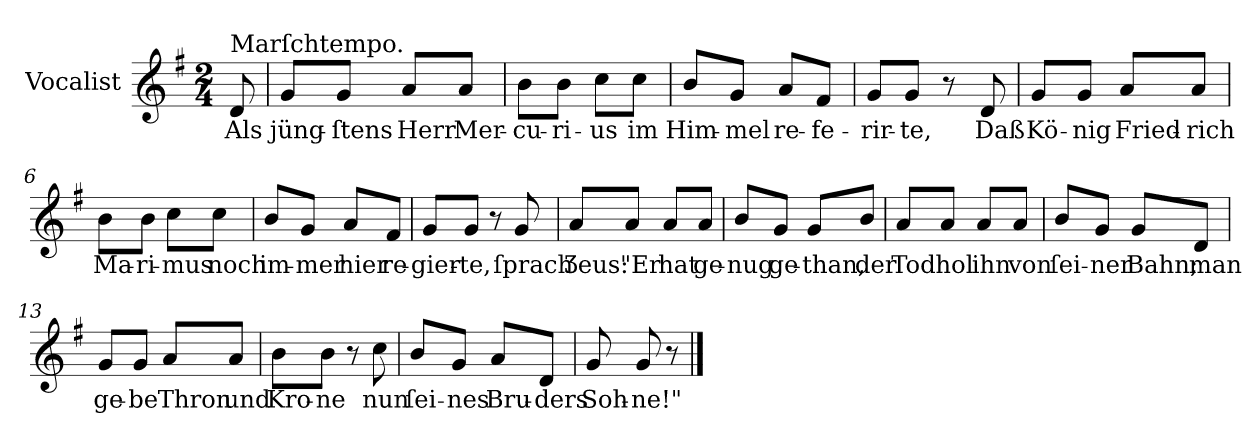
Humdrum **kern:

**kern	**text
*part1	*part1
*staff1	*staff1
*I"Vocalist	*
*clefG2	*
*k[f#]	*
*G:	*
*M2/4	*
=	=
!LO:TX:a:t=Marſchtempo.	!
8d	Als
=1	=1
8g/L	jüng-
8g/J	-ſtens
8a/L	Herr
8a/J	Mer-
=2	=2
8b\L	-cu-
8b\J	-ri-
8cc\L	-us
8cc\J	im
=3	=3
8b/L	Him-
8g/J	-mel
8a/L	re-
8f#/J	-fe-
=4	=4
8g/L	-rir-
8g/J	-te,
8r	.
8d	Daß
=5	=5
8g/L	Kö-
8g/J	-nig
8a/L	Fried-
8a/J	-rich
=6	=6
8b\L	Ma-
8b\J	-ri-
8cc\L	-mus
8cc\J	noch
=7	=7
8b/L	im-
8g/J	-mer
8a/L	hier
8f#/J	re-
=8	=8
8g/L	-gier-
8g/J	-te,
8r	.
8g	ſprach
=9	=9
8a/L	Ʒeus:
8a/J	"Er
8a/L	hat
8a/J	ge-
=10	=10
8b/L	-nug
8g/J	ge-
8g/L	-than,
8b/J	der
=11	=11
8a/L	Tod
8a/J	hol
8a/L	ihn
8a/J	von
=12	=12
8b/L	ſei-
8g/J	-ner
8g/L	Bahn;
8d/J	man
=13	=13
8g/L	ge-
8g/J	-be
8a/L	Thron
8a/J	und
=14	=14
8b\L	Kro-
8b\J	-ne
8r	.
8cc	nun
=15	=15
8b/L	ſei-
8g/J	-nes
8a/L	Bru-
8d/J	-ders
=16	=16
8g	Soh-
8g	-ne!"
8r	.
==	==
*-	*-
